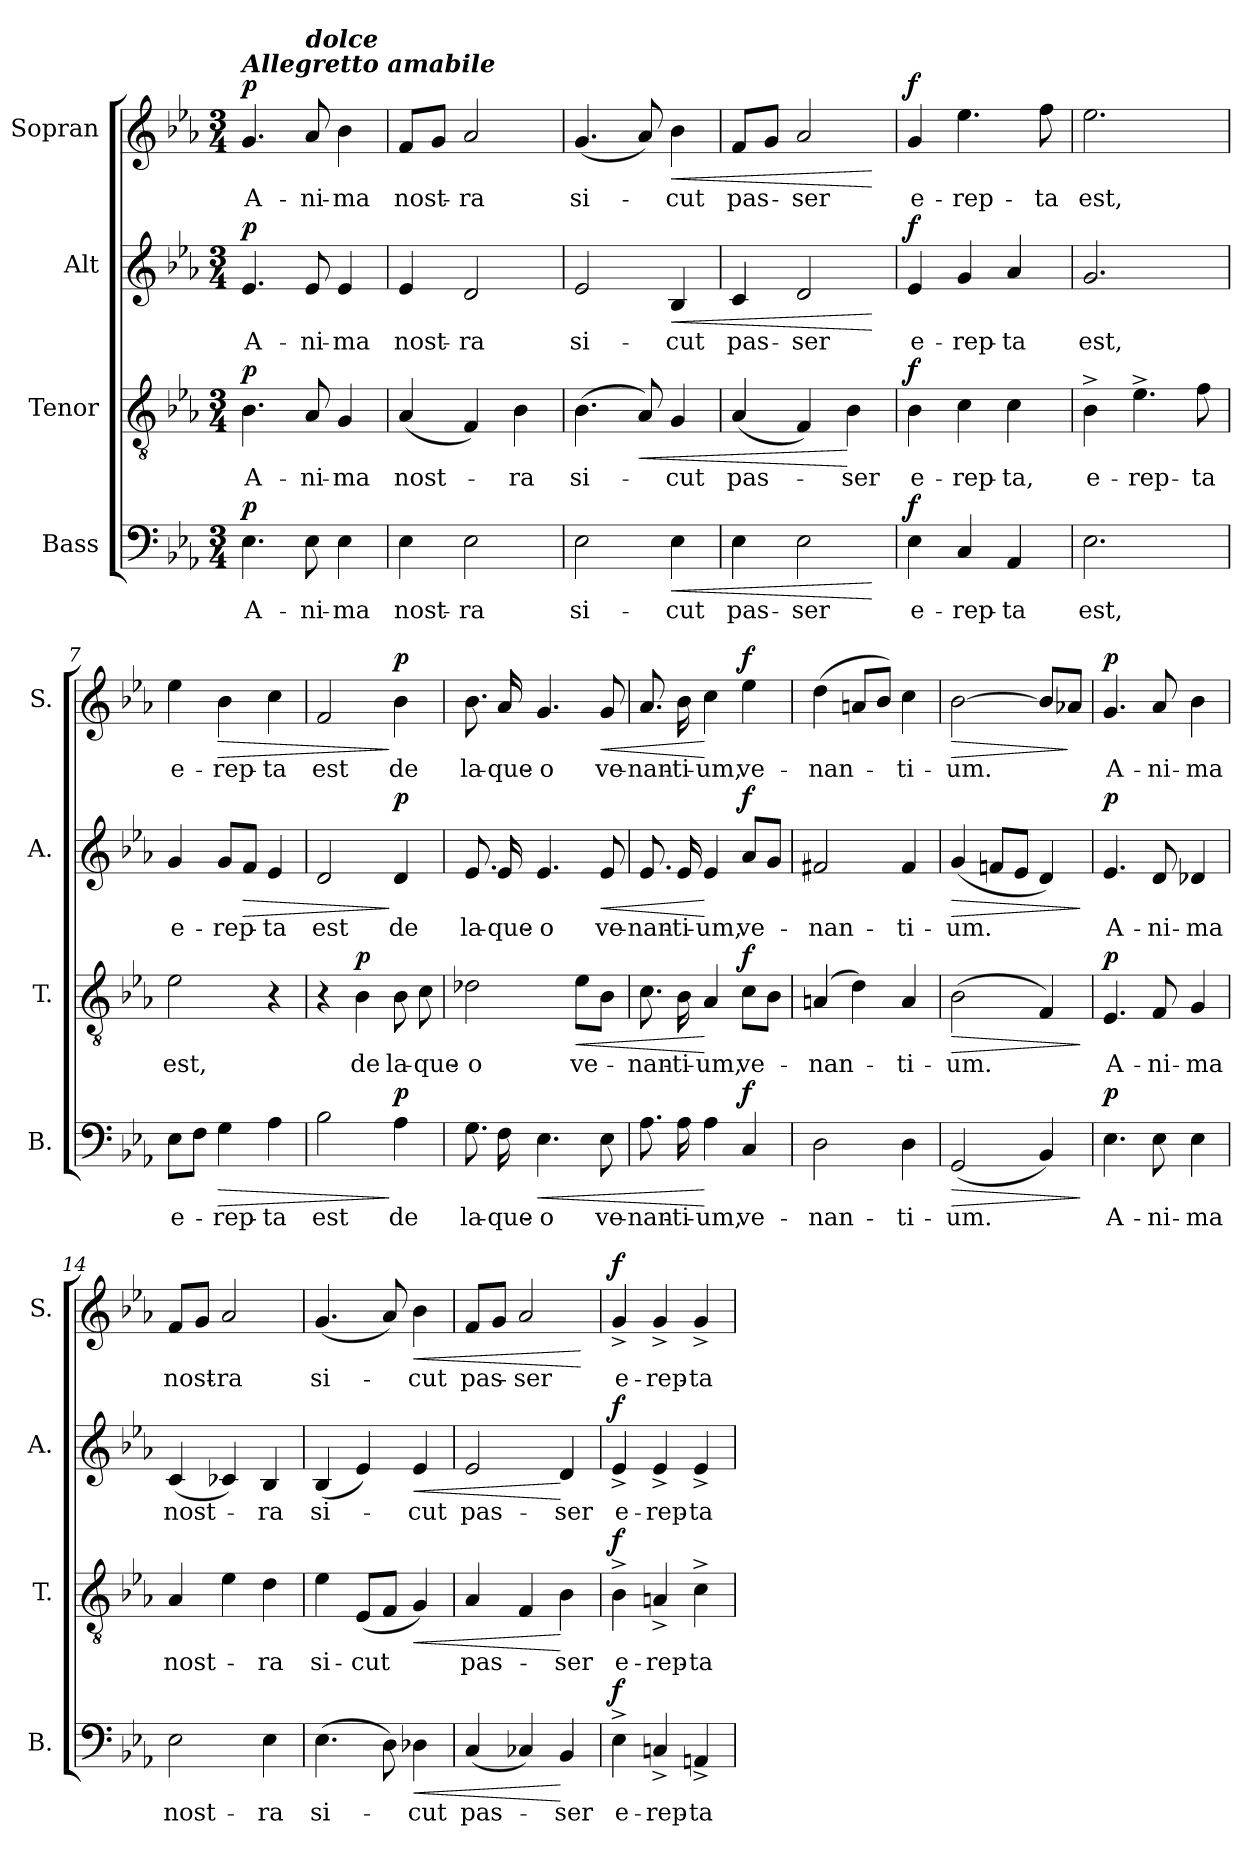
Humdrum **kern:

**kern	**text	**dynam	**kern	**text	**dynam	**kern	**text	**dynam	**kern	**text	**dynam
*part4	*part4	*part4	*part3	*part3	*part3	*part2	*part2	*part2	*part1	*part1	*part1
*staff4	*staff4	*staff4	*staff3	*staff3	*staff3	*staff2	*staff2	*staff2	*staff1	*staff1	*staff1
*I"Bass	*	*	*I"Tenor	*	*	*I"Alt	*	*	*I"Sopran	*	*
*I'B.	*	*	*I'T.	*	*	*I'A.	*	*	*I'S.	*	*
*clefF4	*	*	*clefGv2	*	*	*clefG2	*	*	*clefG2	*	*
*k[b-e-a-]	*	*	*k[b-e-a-]	*	*	*k[b-e-a-]	*	*	*k[b-e-a-]	*	*
*E-:	*	*	*E-:	*	*	*E-:	*	*	*E-:	*	*
*M3/4	*	*	*M3/4	*	*	*M3/4	*	*	*M3/4	*	*
=1	=1	=1	=1	=1	=1	=1	=1	=1	=1	=1	=1
!	!	!	!	!	!	!	!	!	!LO:TX:a:Bi:t=Allegretto amabile	!	!
!	!LO:LY:b	!LO:DY:a	!	!LO:LY:b	!LO:DY:a	!	!LO:LY:b	!LO:DY:a	!	!LO:LY:b	!LO:DY:a
4.E-\	A-	p	4.B-\	A-	p	4.e-/	A-	p	4.g/	A-	p
!	!	!	!	!	!	!	!	!	!LO:TX:a:Bi:t=dolce	!	!
!	!LO:LY:b	!	!	!LO:LY:b	!	!	!LO:LY:b	!	!	!LO:LY:b	!
8E-\	-ni-	.	8A-/	-ni-	.	8e-/	-ni-	.	8a-/	-ni-	.
!	!LO:LY:b	!	!	!LO:LY:b	!	!	!LO:LY:b	!	!	!LO:LY:b	!
4E-\	-ma	.	4G/	-ma	.	4e-/	-ma	.	4b-\	-ma	.
=2	=2	=2	=2	=2	=2	=2	=2	=2	=2	=2	=2
!	!LO:LY:b	!	!	!LO:LY:b	!	!	!LO:LY:b	!	!	!LO:LY:b	!
4E-\	nost-	.	(<4A-/	nost-	.	4e-/	nost-	.	8f/L	nost-	.
.	.	.	.	.	.	.	.	.	8g/J	.	.
!	!LO:LY:b	!	!	!	!	!	!LO:LY:b	!	!	!LO:LY:b	!
2E-\	-ra	.	4F/)	.	.	2d/	-ra	.	2a-/	-ra	.
!	!	!	!	!LO:LY:b	!	!	!	!	!	!	!
.	.	.	4B-\	-ra	.	.	.	.	.	.	.
=3	=3	=3	=3	=3	=3	=3	=3	=3	=3	=3	=3
!	!LO:LY:b	!	!	!LO:LY:b	!	!	!LO:LY:b	!	!	!LO:LY:b	!
2E-\	si-	.	(>4.B-\	si-	.	2e-/	si-	.	(<4.g/	si-	.
!	!	!	!	!	!LO:HP:b	!	!	!	!	!	!
.	.	.	8A-/)	.	<	.	.	.	8a-/)	.	.
!	!LO:LY:b	!LO:HP:b	!	!LO:LY:b	!	!	!LO:LY:b	!LO:HP:b	!	!LO:LY:b	!LO:HP:b
4E-\	-cut	<	4G/	-cut	.	4B-/	-cut	<	4b-\	-cut	<
=4	=4	=4	=4	=4	=4	=4	=4	=4	=4	=4	=4
!	!LO:LY:b	!	!	!LO:LY:b	!	!	!LO:LY:b	!	!	!LO:LY:b	!
4E-\	pas-	.	(<4A-/	pas-	.	4c/	pas-	.	8f/L	pas-	.
.	.	.	.	.	.	.	.	.	8g/J	.	.
!	!LO:LY:b	!	!	!	!	!	!LO:LY:b	!	!	!LO:LY:b	!
2E-\	-ser	.	4F/)	.	.	2d/	-ser	.	2a-/	-ser	.
!	!	!	!	!LO:LY:b	!	!	!	!	!	!	!
.	.	.	4B-\	-ser	[	.	.	.	.	.	.
.	.	[	.	.	.	.	.	[	.	.	[
=5	=5	=5	=5	=5	=5	=5	=5	=5	=5	=5	=5
!	!LO:LY:b	!LO:DY:a	!	!LO:LY:b	!LO:DY:a	!	!LO:LY:b	!LO:DY:a	!	!LO:LY:b	!LO:DY:a
4E-\	e-	f	4B-\	e-	f	4e-/	e-	f	4g/	e-	f
!	!LO:LY:b	!	!	!LO:LY:b	!	!	!LO:LY:b	!	!	!LO:LY:b	!
4C/	-rep-	.	4c\	-rep-	.	4g/	-rep-	.	4.ee-\	-rep-	.
!	!LO:LY:b	!	!	!LO:LY:b	!	!	!LO:LY:b	!	!	!	!
4AA-/	-ta	.	4c\	-ta,	.	4a-/	-ta	.	.	.	.
!	!	!	!	!	!	!	!	!	!	!LO:LY:b	!
.	.	.	.	.	.	.	.	.	8ff\	-ta	.
=6	=6	=6	=6	=6	=6	=6	=6	=6	=6	=6	=6
!	!LO:LY:b	!	!	!LO:LY:b	!	!	!LO:LY:b	!	!	!LO:LY:b	!
2.E-\	est,	.	4B-^>\	e-	.	2.g/	est,	.	2.ee-\	est,	.
!	!	!	!	!LO:LY:b	!	!	!	!	!	!	!
.	.	.	4.e-^>\	-rep-	.	.	.	.	.	.	.
!	!	!	!	!LO:LY:b	!	!	!	!	!	!	!
.	.	.	8f\	-ta	.	.	.	.	.	.	.
!!LO:LB:g=z
=7	=7	=7	=7	=7	=7	=7	=7	=7	=7	=7	=7
!	!LO:LY:b	!	!	!LO:LY:b	!	!	!LO:LY:b	!	!	!LO:LY:b	!
8E-\L	e-	.	2e-\	est,	.	4g/	e-	.	4ee-\	e-	.
8F\J	.	.	.	.	.	.	.	.	.	.	.
!	!LO:LY:b	!LO:HP:b	!	!	!	!	!LO:LY:b	!	!	!LO:LY:b	!LO:HP:b
4G\	-rep-	>	.	.	.	8g/L	-rep-	.	4b-\	-rep-	>
!	!	!	!	!	!	!	!	!LO:HP:b	!	!	!
.	.	.	.	.	.	8f/J	.	>	.	.	.
!	!LO:LY:b	!	!	!	!	!	!LO:LY:b	!	!	!LO:LY:b	!
4A-\	-ta	.	4r	.	.	4e-/	-ta	.	4cc\	-ta	.
=8	=8	=8	=8	=8	=8	=8	=8	=8	=8	=8	=8
!	!LO:LY:b	!	!	!	!	!	!LO:LY:b	!	!	!LO:LY:b	!
2B-\	est	.	4r	.	.	2d/	est	.	2f/	est	.
!	!	!	!	!LO:LY:b	!LO:DY:a	!	!	!	!	!	!
.	.	.	4B-\	de	p	.	.	.	.	.	.
!	!LO:LY:b	!LO:DY:n=1:a	!	!LO:LY:b	!	!	!LO:LY:b	!LO:DY:n=1:a	!	!LO:LY:b	!LO:DY:n=1:a
4A-\	de	] p	8B-\	la-	.	4d/	de	] p	4b-\	de	] p
!	!	!	!	!LO:LY:b	!	!	!	!	!	!	!
.	.	.	8c\	-que-	.	.	.	.	.	.	.
=9	=9	=9	=9	=9	=9	=9	=9	=9	=9	=9	=9
!	!LO:LY:b	!	!	!LO:LY:b	!	!	!LO:LY:b	!	!	!LO:LY:b	!
8.G\	la-	.	2d-X\	-o	.	8.e-/	la-	.	8.b-\	la-	.
!	!LO:LY:b	!	!	!	!	!	!LO:LY:b	!	!	!LO:LY:b	!
16F\	-que-	.	.	.	.	16e-/	-que-	.	16a-/	-que-	.
!	!LO:LY:b	!LO:HP:b	!	!	!	!	!LO:LY:b	!	!	!LO:LY:b	!
4.E-\	-o	<	.	.	.	4.e-/	-o	.	4.g/	-o	.
!	!	!	!	!LO:LY:b	!LO:HP:b	!	!	!	!	!	!
.	.	.	8e-\L	ve-	<	.	.	.	.	.	.
!	!LO:LY:b	!	!	!	!	!	!LO:LY:b	!LO:HP:b	!	!LO:LY:b	!LO:HP:b
8E-\	ve-	.	8B-\J	.	.	8e-/	ve-	<	8g/	ve-	<
=10	=10	=10	=10	=10	=10	=10	=10	=10	=10	=10	=10
!	!LO:LY:b	!	!	!LO:LY:b	!	!	!LO:LY:b	!	!	!LO:LY:b	!
8.A-\	-nan-	.	8.c\	-nan-	.	8.e-/	-nan-	.	8.a-/	-nan-	.
!	!LO:LY:b	!	!	!LO:LY:b	!	!	!LO:LY:b	!	!	!LO:LY:b	!
16A-\	-ti-	.	16B-\	-ti-	.	16e-/	-ti-	.	16b-\	-ti-	.
!	!LO:LY:b	!	!	!LO:LY:b	!	!	!LO:LY:b	!	!	!LO:LY:b	!
4A-\	-um,	[	4A-/	-um,	[	4e-/	-um,	[	4cc\	-um,	[
!	!LO:LY:b	!LO:DY:a	!	!LO:LY:b	!LO:DY:a	!	!LO:LY:b	!LO:DY:a	!	!LO:LY:b	!LO:DY:a
4C/	ve-	f	8c\L	ve-	f	8a-/L	ve-	f	4ee-\	ve-	f
.	.	.	8B-\J	.	.	8g/J	.	.	.	.	.
=11	=11	=11	=11	=11	=11	=11	=11	=11	=11	=11	=11
!	!LO:LY:b	!	!	!LO:LY:b	!	!	!LO:LY:b	!	!	!LO:LY:b	!
2D\	-nan-	.	(4An/	-nan-	.	2f#X/	-nan-	.	(>4dd\	-nan-	.
.	.	.	4d\)	.	.	.	.	.	8an/L	.	.
.	.	.	.	.	.	.	.	.	8b-/J)	.	.
!	!LO:LY:b	!	!	!LO:LY:b	!	!	!LO:LY:b	!	!	!LO:LY:b	!
4D\	-ti-	.	4A/	-ti-	.	4f#/	-ti-	.	4cc\	-ti-	.
!!LO:LB:g=z
=12	=12	=12	=12	=12	=12	=12	=12	=12	=12	=12	=12
!	!LO:LY:b	!LO:HP:b	!	!LO:LY:b	!LO:HP:b	!	!LO:LY:b	!LO:HP:b	!	!LO:LY:b	!LO:HP:b
(<2GG/	-um.	>	(>2B-\	-um.	>	(<4g/	-um.	>	[2b-\	-um.	>
.	.	.	.	.	.	8fn/L	.	.	.	.	.
.	.	.	.	.	.	8e-/J	.	.	.	.	.
4BB-/)	.	.	4F/)	.	.	4d/)	.	.	8b-/L]	.	.
.	.	.	.	.	.	.	.	.	8a-X/J	.	]
.	.	]	.	.	]	.	.	]	.	.	.
=13	=13	=13	=13	=13	=13	=13	=13	=13	=13	=13	=13
!	!LO:LY:b	!LO:DY:a	!	!LO:LY:b	!LO:DY:a	!	!LO:LY:b	!LO:DY:a	!	!LO:LY:b	!LO:DY:a
4.E-\	A-	p	4.E-/	A-	p	4.e-/	A-	p	4.g/	A-	p
!	!LO:LY:b	!	!	!LO:LY:b	!	!	!LO:LY:b	!	!	!LO:LY:b	!
8E-\	-ni-	.	8F/	-ni-	.	8d/	-ni-	.	8a-/	-ni-	.
!	!LO:LY:b	!	!	!LO:LY:b	!	!	!LO:LY:b	!	!	!LO:LY:b	!
4E-\	-ma	.	4G/	-ma	.	4d-X/	-ma	.	4b-\	-ma	.
=14	=14	=14	=14	=14	=14	=14	=14	=14	=14	=14	=14
!	!LO:LY:b	!	!	!LO:LY:b	!	!	!LO:LY:b	!	!	!LO:LY:b	!
2E-\	nost-	.	4A-/	nost-	.	(<4c/	nost-	.	8f/L	nost-	.
.	.	.	.	.	.	.	.	.	8g/J	.	.
!	!	!	!	!	!	!	!	!	!	!LO:LY:b	!
.	.	.	4e-\	.	.	4c-X/)	.	.	2a-/	-ra	.
!	!LO:LY:b	!	!	!LO:LY:b	!	!	!LO:LY:b	!	!	!	!
4E-\	-ra	.	4d\	-ra	.	4B-/	-ra	.	.	.	.
=15	=15	=15	=15	=15	=15	=15	=15	=15	=15	=15	=15
!	!LO:LY:b	!	!	!LO:LY:b	!	!	!LO:LY:b	!	!	!LO:LY:b	!
(>4.E-\	si-	.	4e-\	si-	.	(<4B-/	si-	.	(<4.g/	si-	.
!	!	!	!	!LO:LY:b	!	!	!	!	!	!	!
.	.	.	(<8E-/L	-cut	.	4e-/)	.	.	.	.	.
8D\)	.	.	8F/J	.	.	.	.	.	8a-/)	.	.
!	!LO:LY:b	!LO:HP:b	!	!	!LO:HP:b	!	!LO:LY:b	!LO:HP:b	!	!LO:LY:b	!LO:HP:b
4D-X\	-cut	<	4G/)	.	<	4e-/	-cut	<	4b-\	-cut	<
=16	=16	=16	=16	=16	=16	=16	=16	=16	=16	=16	=16
!	!LO:LY:b	!	!	!LO:LY:b	!	!	!LO:LY:b	!	!	!LO:LY:b	!
(<4C/	pas-	.	4A-/	pas-	.	2e-/	pas-	.	8f/L	pas-	.
.	.	.	.	.	.	.	.	.	8g/J	.	.
!	!	!	!	!	!	!	!	!	!	!LO:LY:b	!
4C-X/)	.	.	4F/	.	.	.	.	.	2a-/	-ser	.
!	!LO:LY:b	!	!	!LO:LY:b	!	!	!LO:LY:b	!	!	!	!
4BB-/	-ser	[	4B-\	-ser	[	4d/	-ser	[	.	.	.
.	.	.	.	.	.	.	.	.	.	.	[
=17	=17	=17	=17	=17	=17	=17	=17	=17	=17	=17	=17
!	!LO:LY:b	!LO:DY:a	!	!LO:LY:b	!LO:DY:a	!	!LO:LY:b	!LO:DY:a	!	!LO:LY:b	!LO:DY:a
4E-^>\	e-	f	4B-^>\	e-	f	4e-^</	e-	f	4g^</	e-	f
!	!LO:LY:b	!	!	!LO:LY:b	!	!	!LO:LY:b	!	!	!LO:LY:b	!
4Cn^>/	-rep-	.	4An^>/	-rep-	.	4e-^</	-rep-	.	4g^</	-rep-	.
!	!LO:LY:b	!	!	!LO:LY:b	!	!	!LO:LY:b	!	!	!LO:LY:b	!
4AAn^>/	-ta	.	4c^>\	-ta	.	4e-^</	-ta	.	4g^</	-ta	.
=	=	=	=	=	=	=	=	=	=	=	=
*-	*-	*-	*-	*-	*-	*-	*-	*-	*-	*-	*-
